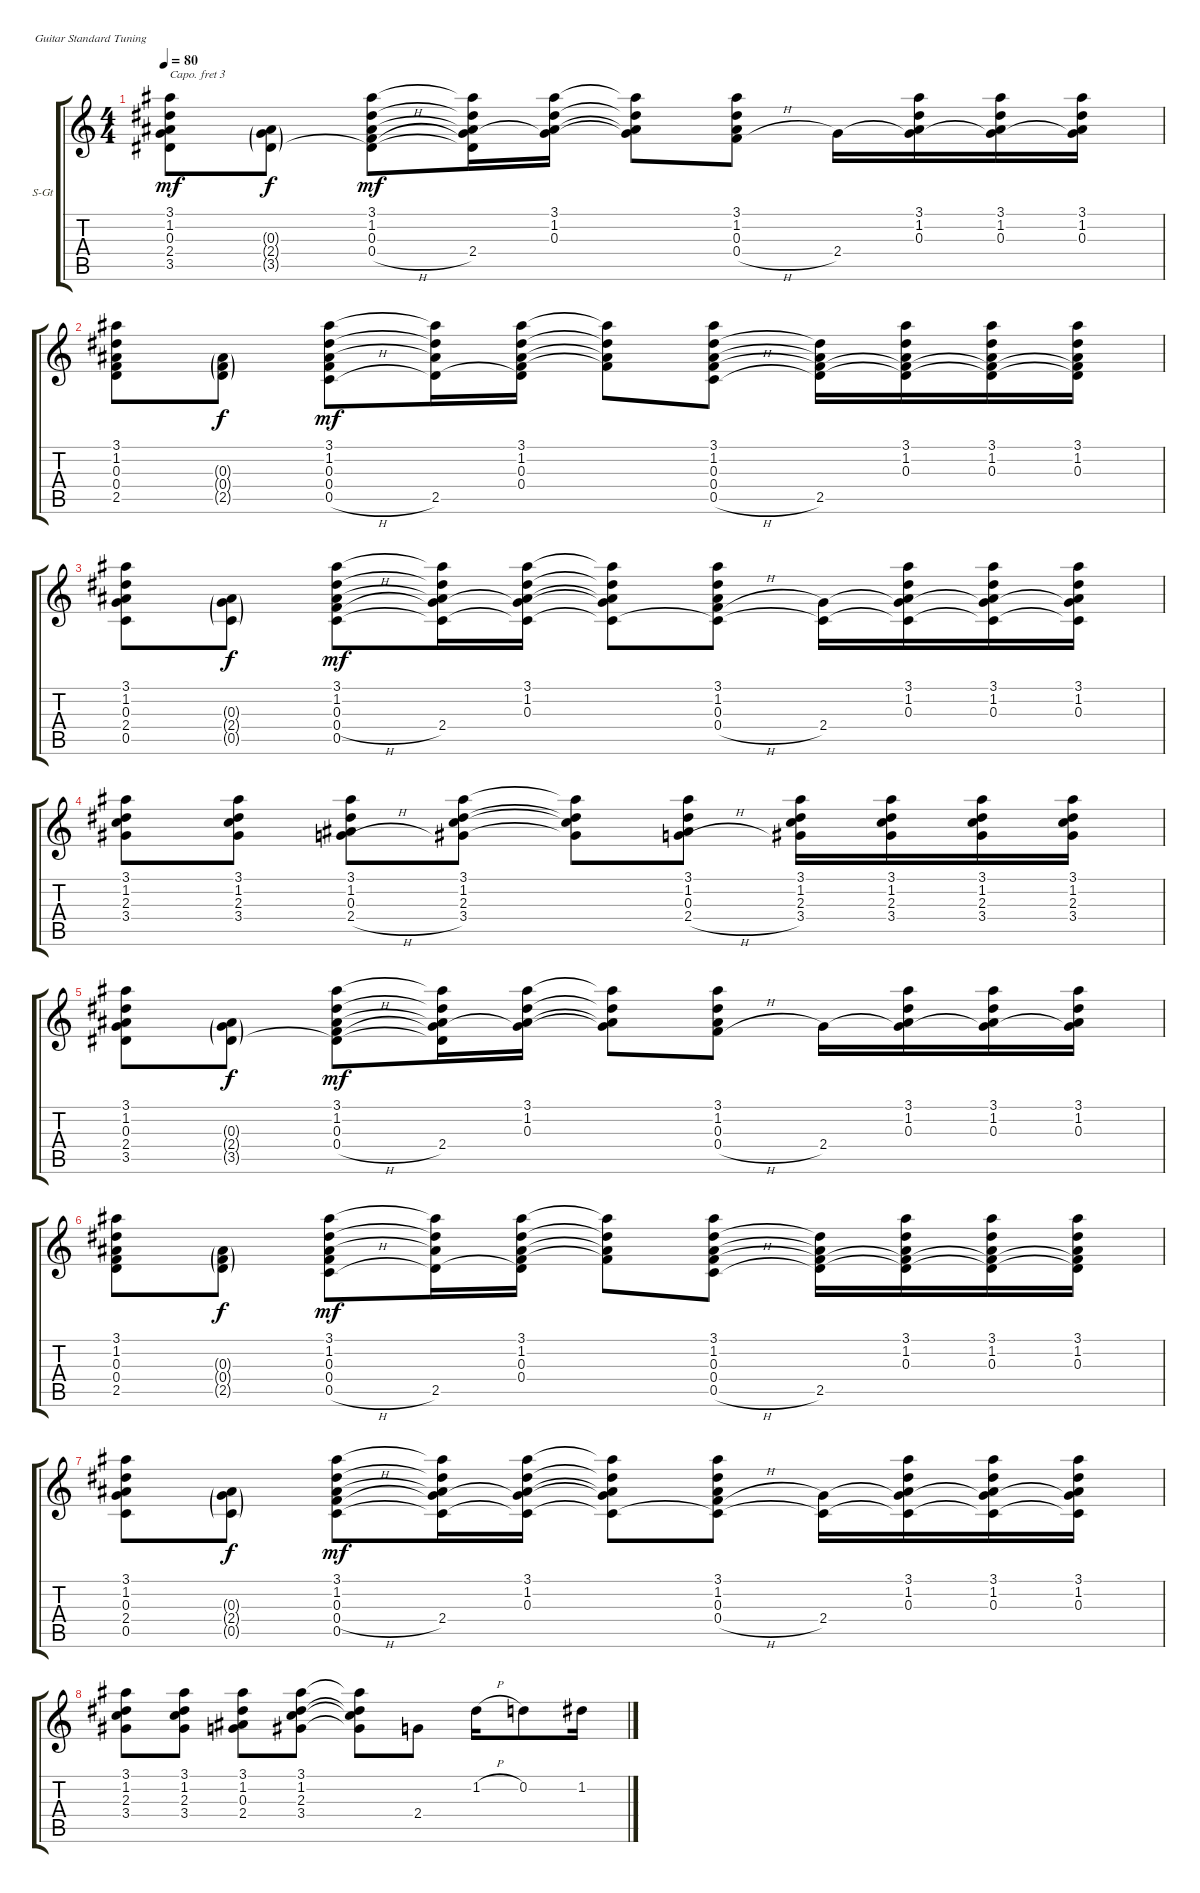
\defaultSystemsLayout 4
\bracketExtendMode groupsimilarinstruments
\firstSystemTrackNameOrientation horizontal
\otherSystemsTrackNameOrientation horizontal
\track ("Steel Guitar" "S-Gt") {instrument acousticguitarsteel}
\staff {score tabs}
\capo 3
\tuning (E4 B3 G3 D3 A2 E2)
\ts (4 4)
\tempo 80
\clef g2
\ks c
(3.1 1.2 0.3 2.4 3.5).8{dy mf instrument acousticguitarsteel} (0.3{g} 2.4{g} 3.5{g}).8{dy f} (3.1 1.2 0.3 0.4{h} 3.5{t}).8{dy mf} (3.1{t} 1.2{t} 0.3{t} 2.4 3.5{t}).16 (3.1 1.2 0.3 2.4{t}).16 (3.1{t} 1.2{t} 0.3{t} 2.4{t}).8 (3.1 1.2 0.3 0.4{h}).8 2.4.16 (3.1 1.2 0.3 2.4{t}).16 (3.1 1.2 0.3 2.4{t}).16 (3.1 1.2 0.3 2.4{t}).16 |
(3.1 1.2 0.3 0.4 2.5).8 (0.3{g} 0.4{g} 2.5{g}).8{dy f} (3.1 1.2 0.3 0.4 0.5{h}).8{dy mf} (3.1{t} 1.2{t} 0.3{t} 2.5).16 (3.1 1.2 0.3 0.4 2.5{t}).16 (3.1{t} 1.2{t} 0.3{t} 0.4{t}).8 (3.1 1.2 0.3 0.4 0.5{h}).8 (1.2{t} 0.3{t} 0.4{t} 2.5).16 (3.1 1.2 0.3 0.4{t} 2.5{t}).16 (3.1 1.2 0.3 0.4{t} 2.5{t}).16 (3.1 1.2 0.3 0.4{t} 2.5{t}).16 |
(3.1 1.2 0.3 2.4 0.5).8 (0.3{g} 2.4{g} 0.5{g}).8{dy f} (3.1 1.2 0.3 0.4{h} 0.5).8{dy mf} (3.1{t} 1.2{t} 0.3{t} 2.4 0.5{t}).16 (3.1 1.2 0.3 2.4{t} 0.5{t}).16 (3.1{t} 1.2{t} 0.3{t} 2.4{t} 0.5{t}).8 (3.1 1.2 0.3 0.4{h} 0.5{t}).8 (2.4 0.5{t}).16 (3.1 1.2 0.3 2.4{t} 0.5{t}).16 (3.1 1.2 0.3 2.4{t} 0.5{t}).16 (3.1 1.2 0.3 2.4{t} 0.5{t}).16 |
(3.1 1.2 2.3 3.4).8 (3.1 1.2 2.3 3.4).8 (3.1 1.2 0.3 2.4{h}).8 (3.1 1.2 2.3 3.4).8 (3.1{t} 1.2{t} 2.3{t} 3.4{t}).8 (2.4{h} 0.3 1.2 3.1).8 (3.1 1.2 2.3 3.4).16 (3.4 2.3 1.2 3.1).16 (3.1 1.2 2.3 3.4).16 (3.1 1.2 2.3 3.4).16 |
(3.1 1.2 0.3 2.4 3.5).8 (0.3{g} 2.4{g} 3.5{g}).8{dy f} (3.1 1.2 0.3 0.4{h} 3.5{t}).8{dy mf} (3.1{t} 1.2{t} 0.3{t} 2.4 3.5{t}).16 (3.1 1.2 0.3 2.4{t}).16 (3.1{t} 1.2{t} 0.3{t} 2.4{t}).8 (3.1 1.2 0.3 0.4{h}).8 2.4.16 (3.1 1.2 0.3 2.4{t}).16 (3.1 1.2 0.3 2.4{t}).16 (3.1 1.2 0.3 2.4{t}).16 |
(3.1 1.2 0.3 0.4 2.5).8 (0.3{g} 0.4{g} 2.5{g}).8{dy f} (3.1 1.2 0.3 0.4 0.5{h}).8{dy mf} (3.1{t} 1.2{t} 0.3{t} 2.5).16 (3.1 1.2 0.3 0.4 2.5{t}).16 (3.1{t} 1.2{t} 0.3{t} 0.4{t}).8 (3.1 1.2 0.3 0.4 0.5{h}).8 (1.2{t} 0.3{t} 0.4{t} 2.5).16 (3.1 1.2 0.3 0.4{t} 2.5{t}).16 (3.1 1.2 0.3 0.4{t} 2.5{t}).16 (3.1 1.2 0.3 0.4{t} 2.5{t}).16 |
(3.1 1.2 0.3 2.4 0.5).8 (0.3{g} 2.4{g} 0.5{g}).8{dy f} (3.1 1.2 0.3 0.4{h} 0.5).8{dy mf} (3.1{t} 1.2{t} 0.3{t} 2.4 0.5{t}).16 (3.1 1.2 0.3 2.4{t} 0.5{t}).16 (3.1{t} 1.2{t} 0.3{t} 2.4{t} 0.5{t}).8 (3.1 1.2 0.3 0.4{h} 0.5{t}).8 (2.4 0.5{t}).16 (3.1 1.2 0.3 2.4{t} 0.5{t}).16 (3.1 1.2 0.3 2.4{t} 0.5{t}).16 (3.1 1.2 0.3 2.4{t} 0.5{t}).16 |
(3.1 1.2 2.3 3.4).8 (3.1 1.2 2.3 3.4).8 (3.1 1.2 0.3 2.4).8 (3.1 1.2 2.3 3.4).8 (3.1{t} 1.2{t} 2.3{t} 3.4{t}).8 2.4.8 1.2{h}.16 0.2.8 1.2.16
